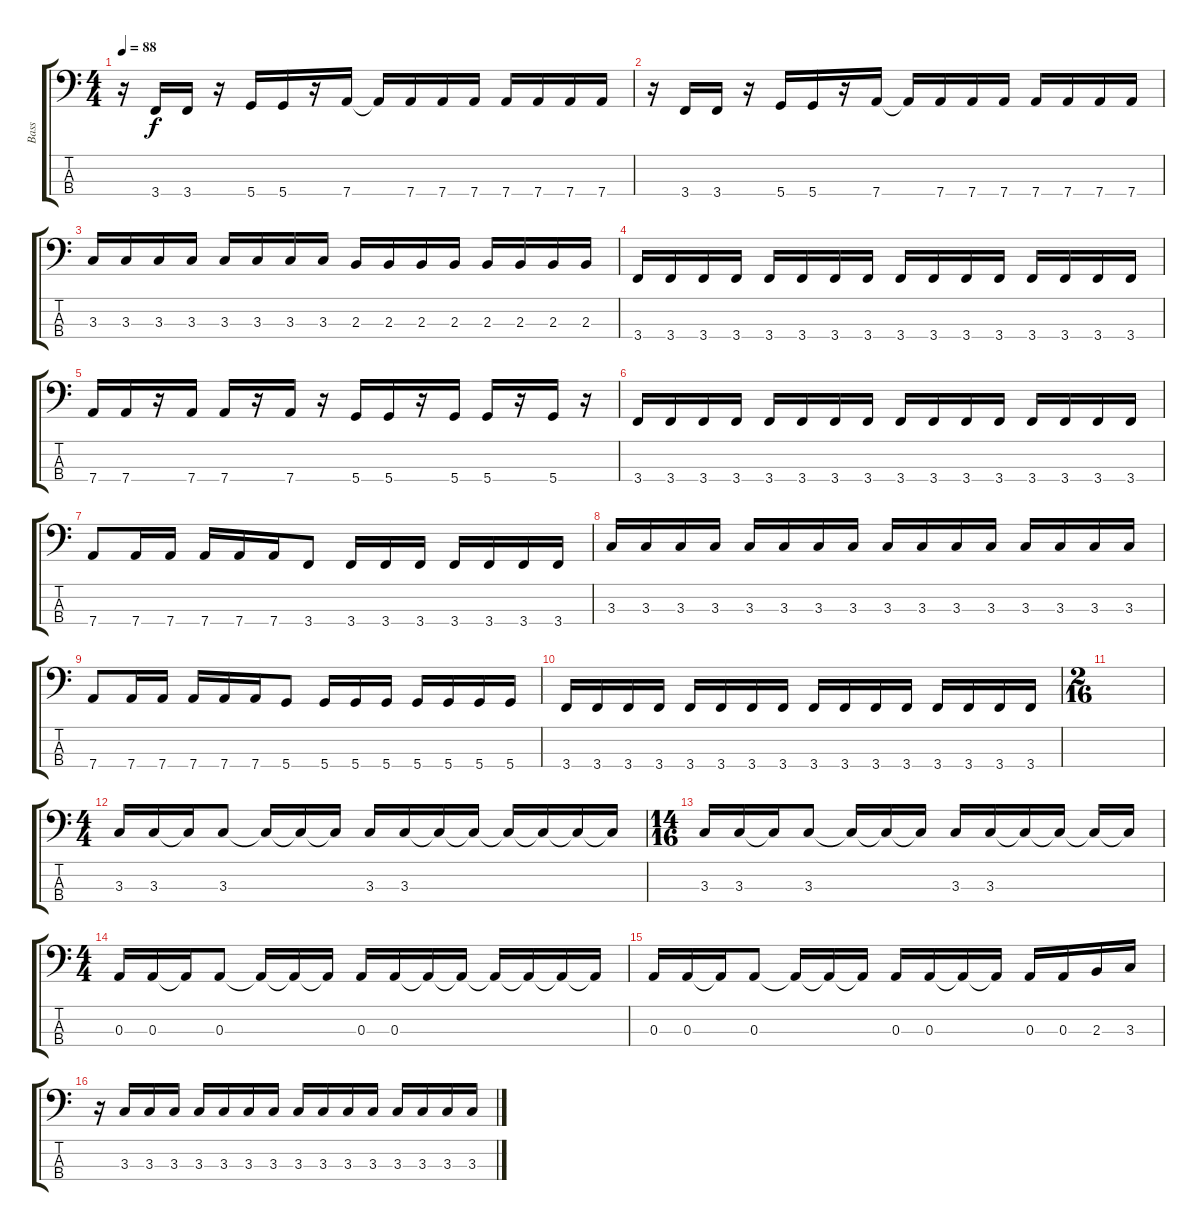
\track ("Bass" "Bass") {instrument electricbasspick}
\staff {score tabs}
\tuning (G2 D2 A1 D1) {hide}
\ts (4 4)
\tempo 88
\clef f4
\ks c
r.16{dy f} 3.4.16 3.4.16 r.16 5.4.16 5.4.16 r.16 7.4.16 7.4{t}.16 7.4.16 7.4.16 7.4.16 7.4.16 7.4.16 7.4.16 7.4.16 |
r.16 3.4.16 3.4.16 r.16 5.4.16 5.4.16 r.16 7.4.16 7.4{t}.16 7.4.16 7.4.16 7.4.16 7.4.16 7.4.16 7.4.16 7.4.16 |
3.3.16 3.3.16 3.3.16 3.3.16 3.3.16 3.3.16 3.3.16 3.3.16 2.3.16 2.3.16 2.3.16 2.3.16 2.3.16 2.3.16 2.3.16 2.3.16 |
3.4.16 3.4.16 3.4.16 3.4.16 3.4.16 3.4.16 3.4.16 3.4.16 3.4.16 3.4.16 3.4.16 3.4.16 3.4.16 3.4.16 3.4.16 3.4.16 |
7.4.16 7.4.16 r.16 7.4.16 7.4.16 r.16 7.4.16 r.16 5.4.16 5.4.16 r.16 5.4.16 5.4.16 r.16 5.4.16 r.16 |
3.4.16 3.4.16 3.4.16 3.4.16 3.4.16 3.4.16 3.4.16 3.4.16 3.4.16 3.4.16 3.4.16 3.4.16 3.4.16 3.4.16 3.4.16 3.4.16 |
7.4.8 7.4.16 7.4.16 7.4.16 7.4.16 7.4.16 3.4.8 3.4.16 3.4.16 3.4.16 3.4.16 3.4.16 3.4.16 3.4.16 |
3.3.16 3.3.16 3.3.16 3.3.16 3.3.16 3.3.16 3.3.16 3.3.16 3.3.16 3.3.16 3.3.16 3.3.16 3.3.16 3.3.16 3.3.16 3.3.16 |
7.4.8 7.4.16 7.4.16 7.4.16 7.4.16 7.4.16 5.4.8 5.4.16 5.4.16 5.4.16 5.4.16 5.4.16 5.4.16 5.4.16 |
3.4.16 3.4.16 3.4.16 3.4.16 3.4.16 3.4.16 3.4.16 3.4.16 3.4.16 3.4.16 3.4.16 3.4.16 3.4.16 3.4.16 3.4.16 3.4.16 |
\ts (2 16)
|
\ts (4 4)
3.3.16 3.3.16 3.3{t}.16 3.3.8 3.3{t}.16 3.3{t}.16 3.3{t}.16 3.3.16 3.3.16 3.3{t}.16 3.3{t}.16 3.3{t}.16 3.3{t}.16 3.3{t}.16 3.3{t}.16 |
\ts (14 16)
3.3.16 3.3.16 3.3{t}.16 3.3.8 3.3{t}.16 3.3{t}.16 3.3{t}.16 3.3.16 3.3.16 3.3{t}.16 3.3{t}.16 3.3{t}.16 3.3{t}.16 |
\ts (4 4)
0.3.16 0.3.16 0.3{t}.16 0.3.8 0.3{t}.16 0.3{t}.16 0.3{t}.16 0.3.16 0.3.16 0.3{t}.16 0.3{t}.16 0.3{t}.16 0.3{t}.16 0.3{t}.16 0.3{t}.16 |
0.3.16 0.3.16 0.3{t}.16 0.3.8 0.3{t}.16 0.3{t}.16 0.3{t}.16 0.3.16 0.3.16 0.3{t}.16 0.3{t}.16 0.3.16 0.3.16 2.3.16 3.3.16 |
r.16 3.3.16 3.3.16 3.3.16 3.3.16 3.3.16 3.3.16 3.3.16 3.3.16 3.3.16 3.3.16 3.3.16 3.3.16 3.3.16 3.3.16 3.3.16
